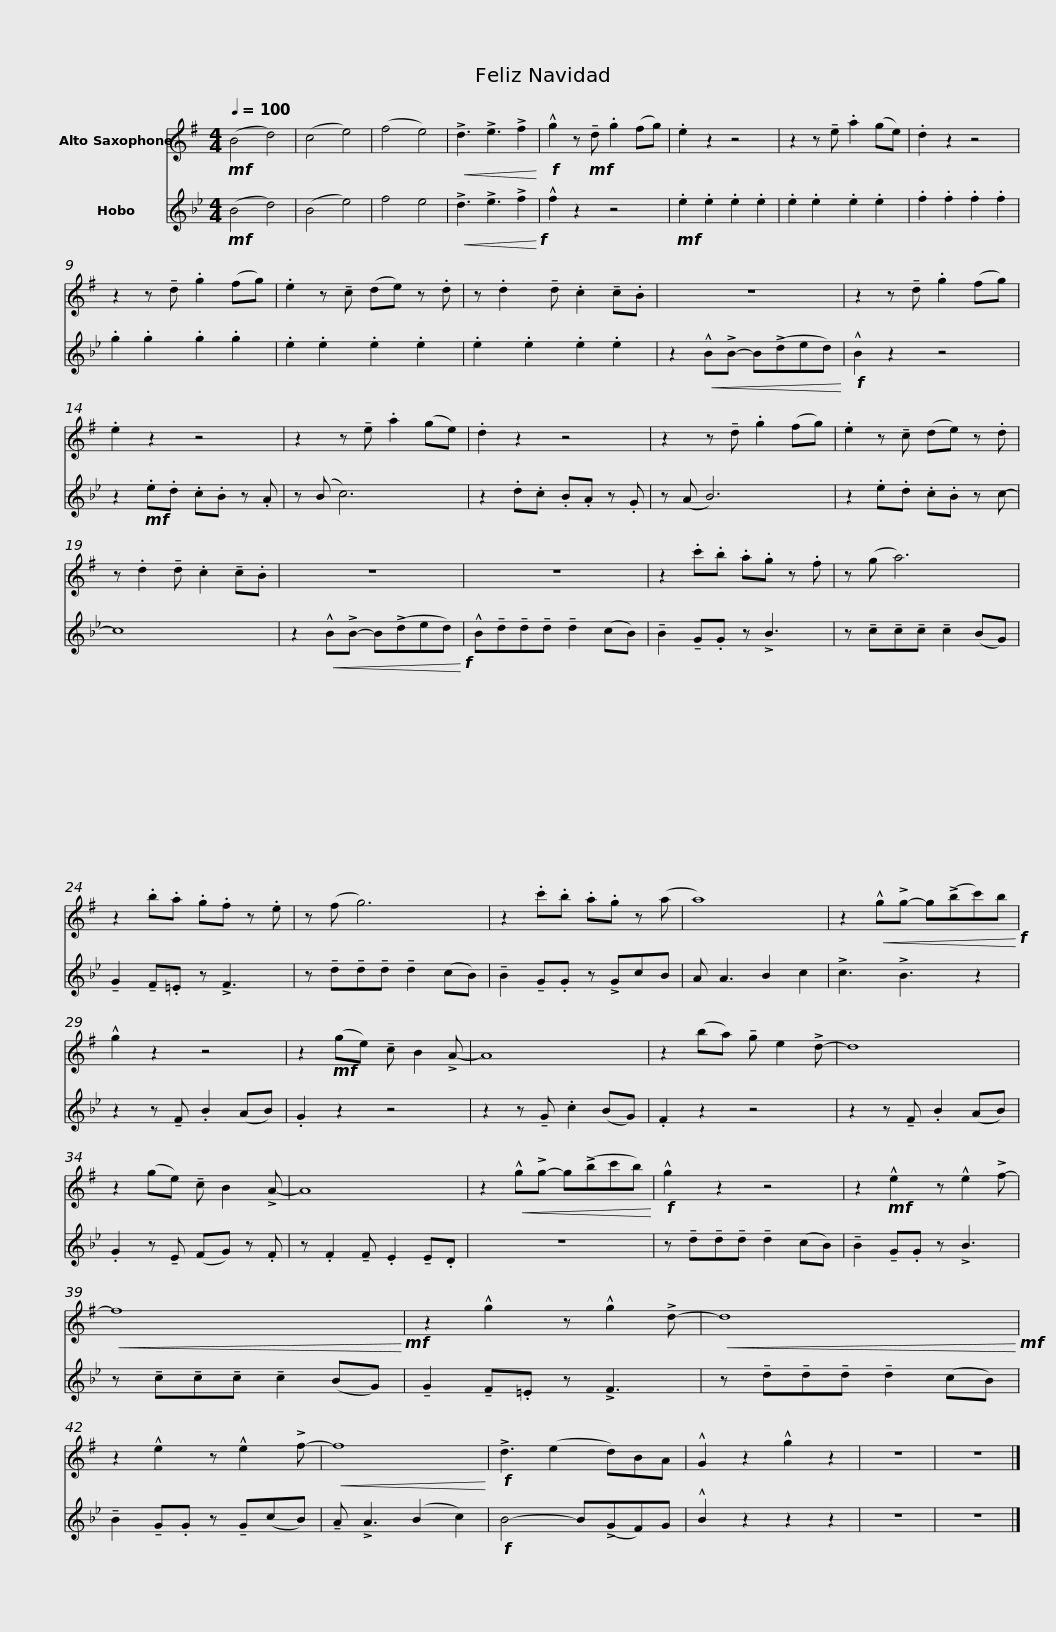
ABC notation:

X:1
%%score 1 2
L:1/8
Q:1/4=100
M:4/4
I:linebreak $
K:Bb
V:1 treble transpose=-9
V:2 treble
V:1
[K:G]!mf! (B4 d4) | (c4 e4) | (f4 e4) |!<(! !>!d3 !>!e3 !>!f2!<)! |!f! !^!g2 z!mf! !tenuto!d .g2 (fg) | %5
 .e2 z2 z4 | z2 z !tenuto!e .a2 (ge) | .d2 z2 z4 |$ z2 z !tenuto!d .g2 (fg) | .e2 z !tenuto!c (de) z .d | %10
 z .d2 !tenuto!d .c2 !tenuto!c.B | z8 | z2 z !tenuto!d .g2 (fg) | .e2 z2 z4 |$ z2 z !tenuto!e .a2 (ge) | %15
 .d2 z2 z4 | z2 z !tenuto!d .g2 (fg) | .e2 z !tenuto!c (de) z .d | z .d2 !tenuto!d .c2 !tenuto!c.B | z8 |$ %20
 z8 | z2 .c'.b .a.g z .f | z (g a6) | z2 .b.a .g.f z .e | z (f g6) |$ %25
 z2 .c'.b .a.g z (a | a8) | z2!<(! !^!g!>!g- g(!>!bc')b!<)!!f! | !^!g2 z2 z4 | z2!mf! (ge) !tenuto!c B2 !>!A- | %30
 A8 |$ z2 (ba) !tenuto!g e2 !>!d- | d8 | z2 (ge) !tenuto!c B2 !>!A- | A8 | %35
 z2!<(! !^!g!>!g- g(!>!bc'b)!<)! |$!f! !^!g2 z2 z4 | z2!mf! !^!e2 z !^!e2 !>!f- |!<(! f8!<)!!mf! | z2 !^!g2 z !^!g2 !>!d- | %40
!<(! d8!<)!!mf! | z2 !^!e2 z !^!e2 !>!f- |$!<(! f8!<)! |!f! !>!d3 (e2 d)BA | !^!G2 z2 !^!g2 z2 | %45
 z8 | z8 |] %47
V:2
!mf! (B4 d4) | (B4 e4) | f4 e4 |!<(! !>!d3 !>!e3 !>!f2!<)!!f! | !^!f2 z2 z4 | %5
!mf! .e2 .e2 .e2 .e2 | .e2 .e2 .e2 .e2 | .f2 .f2 .f2 .f2 |$ .g2 .g2 .g2 .g2 | .e2 .e2 .e2 .e2 | %10
 .e2 .e2 .e2 .e2 | z2!<(! !^!B!>!B- B(!>!ded)!<)! |!f! !^!B2 z2 z4 | z2!mf! .e.d .c.B z .A |$ z (B c6) | %15
 z2 .d.c .B.A z .G | z (A B6) | z2 .e.d .c.B z c- | c8 | z2!<(! !^!B!>!B- B(!>!ded)!<)!!f! |$ %20
 !^!B!tenuto!d!tenuto!d!tenuto!d !tenuto!d2 (cB) | !tenuto!B2 !tenuto!G.G z !>!B3 | z !tenuto!c!tenuto!c!tenuto!c !tenuto!c2 (BG) | !tenuto!G2 !tenuto!F.=E z !>!F3 | z !tenuto!d!tenuto!d!tenuto!d !tenuto!d2 (cB) |$ %25
 !tenuto!B2 !tenuto!G.G z !>!GcB | A A3 B2 c2 | !>!c3 !>!B3 z2 | z2 z !tenuto!F .B2 (AB) | .G2 z2 z4 | %30
 z2 z !tenuto!G .c2 (BG) |$ .F2 z2 z4 | z2 z !tenuto!F .B2 (AB) | .G2 z !tenuto!E (FG) z .F | z .F2 !tenuto!F .E2 !tenuto!E.D | %35
 z8 |$ z !tenuto!d!tenuto!d!tenuto!d !tenuto!d2 (cB) | !tenuto!B2 !tenuto!G.G z !>!B3 | z !tenuto!c!tenuto!c!tenuto!c !tenuto!c2 (BG) | !tenuto!G2 !tenuto!F.=E z !>!F3 | %40
 z !tenuto!d!tenuto!d!tenuto!d !tenuto!d2 (cB) | !tenuto!B2 !tenuto!G.G z !tenuto!G(cB) |$ !tenuto!A !>!A3 (B2 c2) |!f! B4- B(!>!GF)G | !^!B2 z2 z2 z2 | %45
 z8 | z8 |] %47
